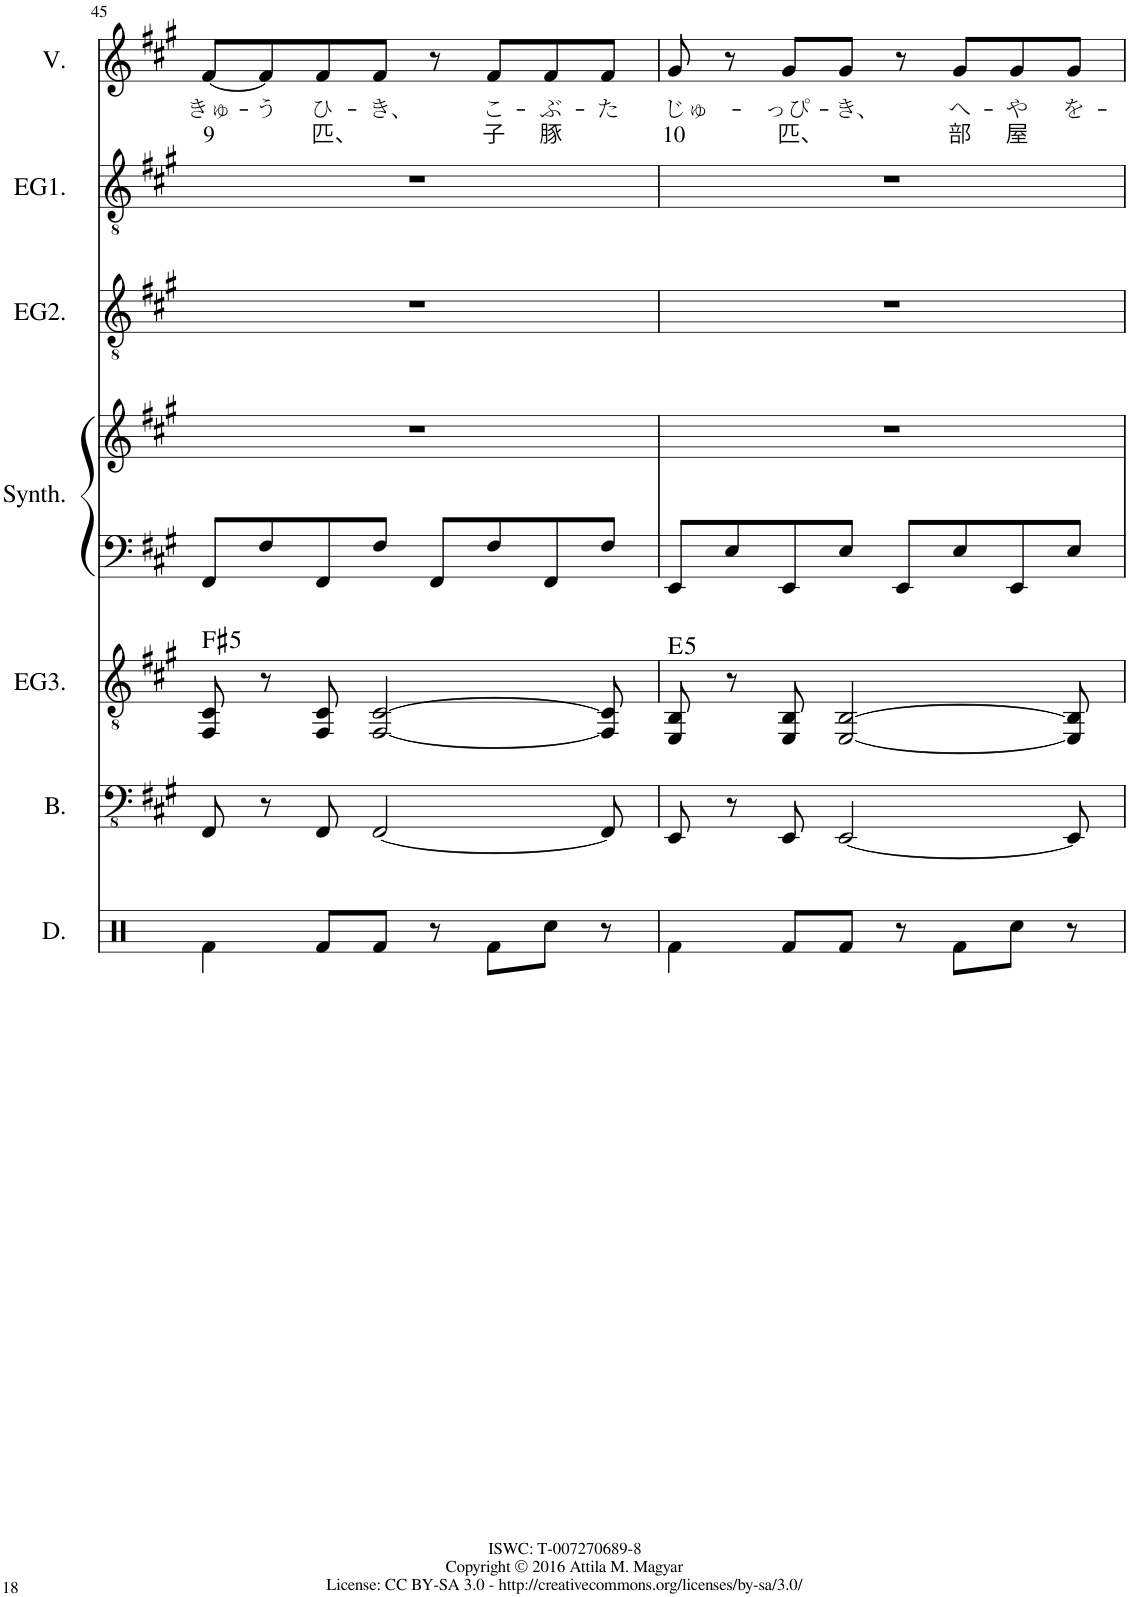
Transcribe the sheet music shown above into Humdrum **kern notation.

**kern	**kern	**kern	**harte	**kern	**kern	**kern	**kern	**kern	**text	**text
*part7	*part6	*part5	*part5	*part4	*part4	*part3	*part2	*part1	*part1	*part1
*staff8	*staff7	*staff6	*	*staff5	*staff4	*staff3	*staff2	*staff1	*staff1	*staff1
*I"Drumset (draft)	*I"Electric Bass	*I"Electric Guitar 3	*	*I"Synthesizer	*	*I"Electric Guitar 2	*I"Electric Guitar 1	*I"Voice	*	*
*I'D.	*I'B.	*I'EG3.	*	*I'Synth.	*	*I'EG2.	*I'EG1.	*I'V.	*	*
!!LO:PB:g=z
*clefX	*clefFv4	*clefGv2	*	*clefF4	*clefG2	*clefGv2	*clefGv2	*clefG2	*	*
*k[]	*k[f#c#g#]	*k[f#c#g#]	*	*k[f#c#g#]	*k[f#c#g#]	*k[f#c#g#]	*k[f#c#g#]	*k[f#c#g#]	*	*
=45	=45	=45	=45	=45	=45	=45	=45	=45	=45	=45
!	!	!	!LO:H:kt=5	!	!	!	!	!	!LO:LY:b	!LO:LY:b
4Rf\	8FFF#/	8FF#/ 8C#/	F#:(1,5)	8FF#/L	1r	1r	1r	[8f#/L	きゅ-	9
!	!	!	!	!	!	!	!	!	!LO:LY:b	!
.	8r	8r	.	8F#/	.	.	.	8f#/]	-う	.
!	!	!	!	!	!	!	!	!	!LO:LY:b	!LO:LY:b
8Rf/L	8FFF#/	8FF#/ 8C#/	.	8FF#/	.	.	.	8f#/	-ひ-	匹、
!	!	!	!	!	!	!	!	!	!LO:LY:b	!
8Rf/J	[2FFF#/	[2FF#/ [2C#/	.	8F#/J	.	.	.	8f#/J	-き、	.
8r	.	.	.	8FF#/L	.	.	.	8r	.	.
!	!	!	!	!	!	!	!	!	!LO:LY:b	!LO:LY:b
8Rf\L	.	.	.	8F#/	.	.	.	8f#/L	こ-	子
!	!	!	!	!	!	!	!	!	!LO:LY:b	!LO:LY:b
8Rcc\J	.	.	.	8FF#/	.	.	.	8f#/	-ぶ-	豚
!	!	!	!	!	!	!	!	!	!LO:LY:b	!
8r	8FFF#/]	8FF#/] 8C#/]	.	8F#/J	.	.	.	8f#/J	-た	.
=46	=46	=46	=46	=46	=46	=46	=46	=46	=46	=46
!	!	!	!LO:H:kt=5	!	!	!	!	!	!LO:LY:b	!LO:LY:b
4Rf\	8EEE/	8EE/ 8BB/	E:(1,5)	8EE/L	1r	1r	1r	8g#/	じゅ-	10
.	8r	8r	.	8E/	.	.	.	8r	.	.
!	!	!	!	!	!	!	!	!	!LO:LY:b	!LO:LY:b
8Rf/L	8EEE/	8EE/ 8BB/	.	8EE/	.	.	.	8g#/L	-っぴ-	匹、
!	!	!	!	!	!	!	!	!	!LO:LY:b	!
8Rf/J	[2EEE/	[2EE/ [2BB/	.	8E/J	.	.	.	8g#/J	-き、	.
8r	.	.	.	8EE/L	.	.	.	8r	.	.
!	!	!	!	!	!	!	!	!	!LO:LY:b	!LO:LY:b
8Rf\L	.	.	.	8E/	.	.	.	8g#/L	へ-	部
!	!	!	!	!	!	!	!	!	!LO:LY:b	!LO:LY:b
8Rcc\J	.	.	.	8EE/	.	.	.	8g#/	や	屋
!	!	!	!	!	!	!	!	!	!LO:LY:b	!
8r	8EEE/]	8EE/] 8BB/]	.	8E/J	.	.	.	8g#/J	を-	.
=	=	=	=	=	=	=	=	=	=	=
*-	*-	*-	*-	*-	*-	*-	*-	*-	*-	*-
